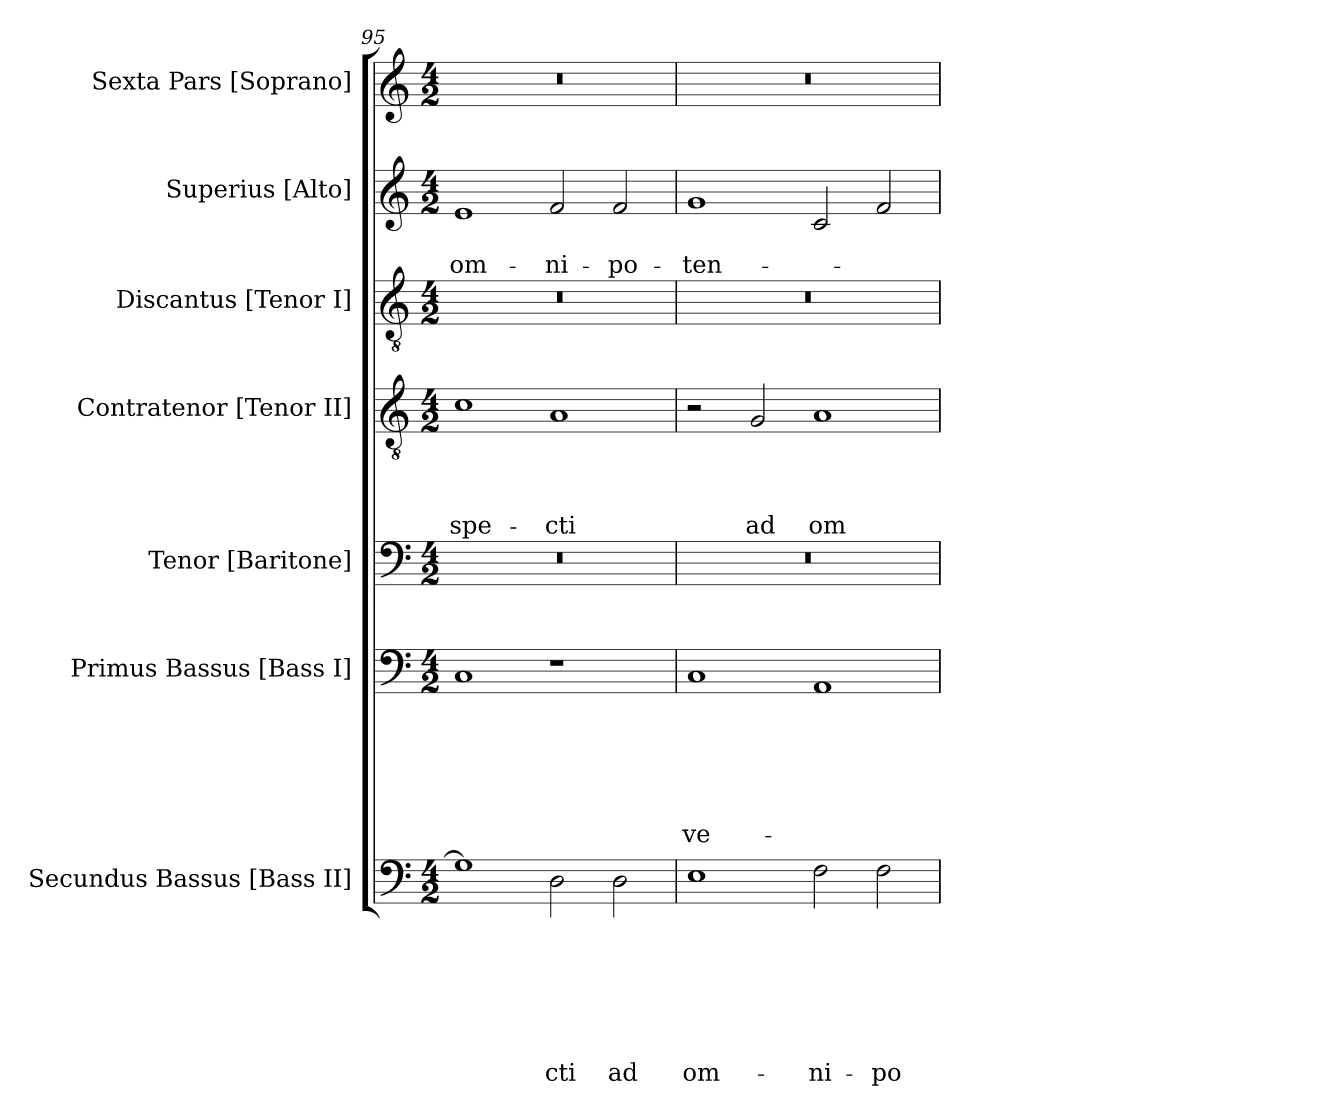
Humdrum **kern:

**kern	**text	**text	**text	**text	**text	**text	**text	**kern	**text	**text	**text	**text	**text	**text	**kern	**kern	**text	**text	**text	**text	**kern	**kern	**text	**text	**kern
*part7	*part7	*part7	*part7	*part7	*part7	*part7	*part7	*part6	*part6	*part6	*part6	*part6	*part6	*part6	*part5	*part4	*part4	*part4	*part4	*part4	*part3	*part2	*part2	*part2	*part1
*staff7	*staff7	*staff7	*staff7	*staff7	*staff7	*staff7	*staff7	*staff6	*staff6	*staff6	*staff6	*staff6	*staff6	*staff6	*staff5	*staff4	*staff4	*staff4	*staff4	*staff4	*staff3	*staff2	*staff2	*staff2	*staff1
*I"Secundus Bassus [Bass II]	*	*	*	*	*	*	*	*I"Primus Bassus [Bass I]	*	*	*	*	*	*	*I"Tenor [Baritone]	*I"Contratenor [Tenor II]	*	*	*	*	*I"Discantus [Tenor I]	*I"Superius [Alto]	*	*	*I"Sexta Pars [Soprano]
*I'B II	*	*	*	*	*	*	*	*I'B I	*	*	*	*	*	*	*I'Bar	*I'T II	*	*	*	*	*I'T I	*I'A	*	*	*I'S
*clefF4	*	*	*	*	*	*	*	*clefF4	*	*	*	*	*	*	*clefF4	*clefGv2	*	*	*	*	*clefGv2	*clefG2	*	*	*clefG2
*k[]	*	*	*	*	*	*	*	*k[]	*	*	*	*	*	*	*k[]	*k[]	*	*	*	*	*k[]	*k[]	*	*	*k[]
*C:	*	*	*	*	*	*	*	*C:	*	*	*	*	*	*	*C:	*C:	*	*	*	*	*C:	*C:	*	*	*C:
*M4/2	*	*	*	*	*	*	*	*M4/2	*	*	*	*	*	*	*M4/2	*M4/2	*	*	*	*	*M4/2	*M4/2	*	*	*M4/2
=95	=95	=95	=95	=95	=95	=95	=95	=95	=95	=95	=95	=95	=95	=95	=95	=95	=95	=95	=95	=95	=95	=95	=95	=95	=95
!	!	!	!	!	!	!	!	!	!	!	!	!	!	!	!	!	!	!	!	!LO:LY:b	!	!	!	!LO:LY:b	!
1G]	.	.	.	.	.	.	.	1C	.	.	.	.	.	.	0r	1c	.	.	.	-spe-	0r	1e	.	om-	0r
!	!	!	!	!	!	!	!LO:LY:b:rj	!	!	!	!	!	!	!	!	!	!	!	!	!LO:LY:b	!	!	!	!LO:LY:b	!
2D\	.	.	.	.	.	.	-cti	1r	.	.	.	.	.	.	.	1A	.	.	.	-cti	.	2f/	.	-ni-	.
!	!	!	!	!	!	!	!LO:LY:b:rj	!	!	!	!	!	!	!	!	!	!	!	!	!	!	!	!	!LO:LY:b	!
2D\	.	.	.	.	.	.	ad	.	.	.	.	.	.	.	.	.	.	.	.	.	.	2f/	.	-po-	.
=96	=96	=96	=96	=96	=96	=96	=96	=96	=96	=96	=96	=96	=96	=96	=96	=96	=96	=96	=96	=96	=96	=96	=96	=96	=96
!	!	!	!	!	!	!	!LO:LY:b:rj	!	!	!	!	!	!	!LO:LY:b	!	!	!	!	!	!	!	!	!	!LO:LY:b	!
1E	.	.	.	.	.	.	om-	1C	.	.	.	.	.	ve-	0r	2r	.	.	.	.	0r	1g	.	-ten-	0r
!	!	!	!	!	!	!	!	!	!	!	!	!	!	!	!	!	!	!	!	!LO:LY:b	!	!	!	!	!
.	.	.	.	.	.	.	.	.	.	.	.	.	.	.	.	2G/	.	.	.	ad	.	.	.	.	.
!	!	!	!	!	!	!	!LO:LY:b:rj	!	!	!	!	!	!	!	!	!	!	!	!	!LO:LY:b	!	!	!	!	!
2F\	.	.	.	.	.	.	-ni-	1AA	.	.	.	.	.	.	.	1A	.	.	.	om-	.	2c/	.	.	.
!	!	!	!	!	!	!	!LO:LY:b:rj	!	!	!	!	!	!	!	!	!	!	!	!	!	!	!	!	!	!
2F\	.	.	.	.	.	.	-po-	.	.	.	.	.	.	.	.	.	.	.	.	.	.	2f/	.	.	.
=	=	=	=	=	=	=	=	=	=	=	=	=	=	=	=	=	=	=	=	=	=	=	=	=	=
*-	*-	*-	*-	*-	*-	*-	*-	*-	*-	*-	*-	*-	*-	*-	*-	*-	*-	*-	*-	*-	*-	*-	*-	*-	*-
